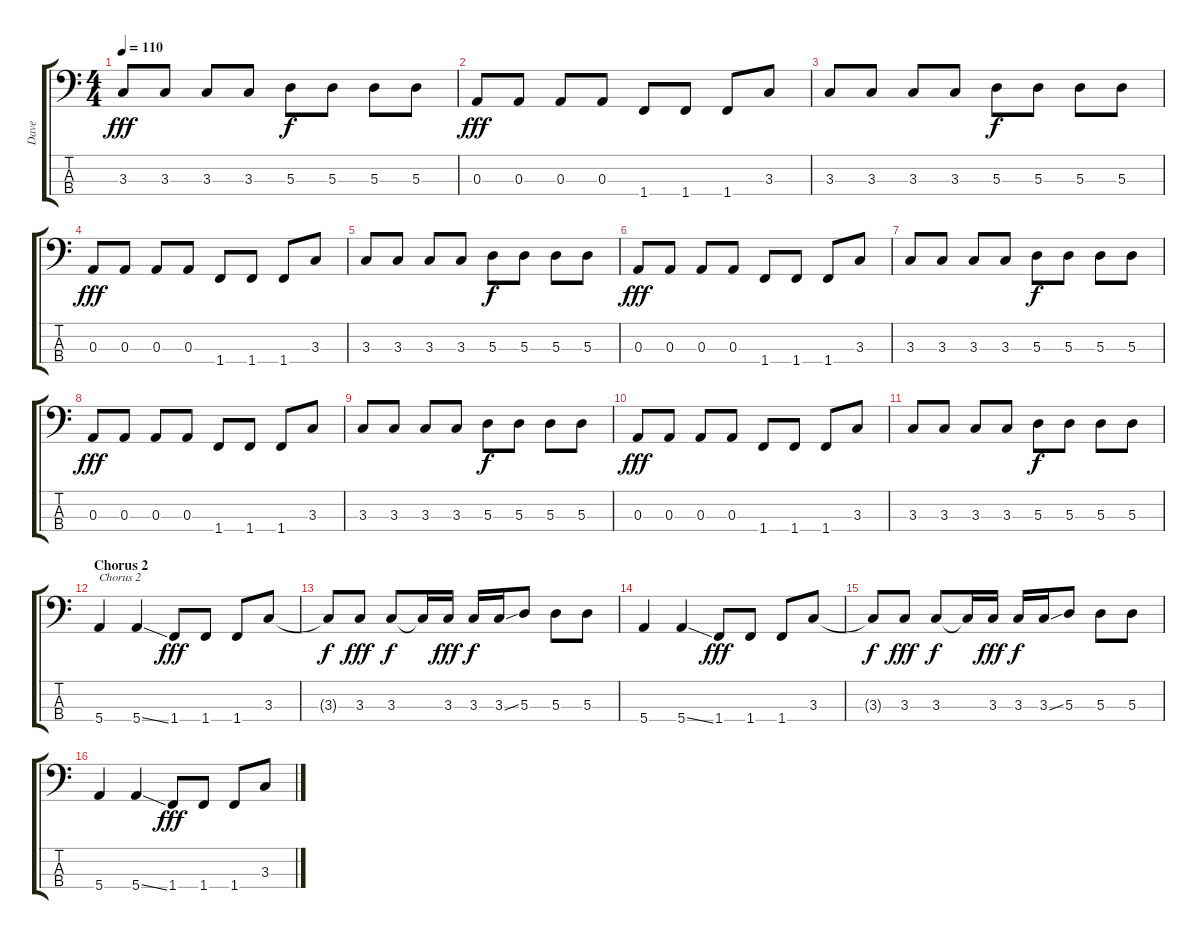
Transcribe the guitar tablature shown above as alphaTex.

\track ("Dave" "Dave") {instrument electricbasspick}
\staff {score tabs}
\tuning (G2 D2 A1 E1) {hide}
\ts (4 4)
\tempo 110
\clef f4
\ks c
3.3.8{dy fff} 3.3.8 3.3.8 3.3.8 5.3.8{dy f} 5.3.8 5.3.8 5.3.8 |
0.3.8{dy fff} 0.3.8 0.3.8 0.3.8 1.4.8 1.4.8 1.4.8 3.3.8 |
3.3.8 3.3.8 3.3.8 3.3.8 5.3.8{dy f} 5.3.8 5.3.8 5.3.8 |
0.3.8{dy fff} 0.3.8 0.3.8 0.3.8 1.4.8 1.4.8 1.4.8 3.3.8 |
3.3.8 3.3.8 3.3.8 3.3.8 5.3.8{dy f} 5.3.8 5.3.8 5.3.8 |
0.3.8{dy fff} 0.3.8 0.3.8 0.3.8 1.4.8 1.4.8 1.4.8 3.3.8 |
3.3.8 3.3.8 3.3.8 3.3.8 5.3.8{dy f} 5.3.8 5.3.8 5.3.8 |
0.3.8{dy fff} 0.3.8 0.3.8 0.3.8 1.4.8 1.4.8 1.4.8 3.3.8 |
3.3.8 3.3.8 3.3.8 3.3.8 5.3.8{dy f} 5.3.8 5.3.8 5.3.8 |
0.3.8{dy fff} 0.3.8 0.3.8 0.3.8 1.4.8 1.4.8 1.4.8 3.3.8 |
3.3.8 3.3.8 3.3.8 3.3.8 5.3.8{dy f} 5.3.8 5.3.8 5.3.8 |
\section ("" "Chorus 2")
5.4.4{txt "Chorus 2"} 5.4{ss}.4 1.4.8{dy fff} 1.4.8 1.4.8 3.3.8 |
3.3{t}.8{dy f} 3.3.8{dy fff} 3.3.8{dy f} 3.3{t}.16 3.3.16{dy fff} 3.3.16{dy f} 3.3{ss}.16 5.3.8 5.3.8 5.3.8 |
5.4.4 5.4{ss}.4 1.4.8{dy fff} 1.4.8 1.4.8 3.3.8 |
3.3{t}.8{dy f} 3.3.8{dy fff} 3.3.8{dy f} 3.3{t}.16 3.3.16{dy fff} 3.3.16{dy f} 3.3{ss}.16 5.3.8 5.3.8 5.3.8 |
5.4.4 5.4{ss}.4 1.4.8{dy fff} 1.4.8 1.4.8 3.3.8
